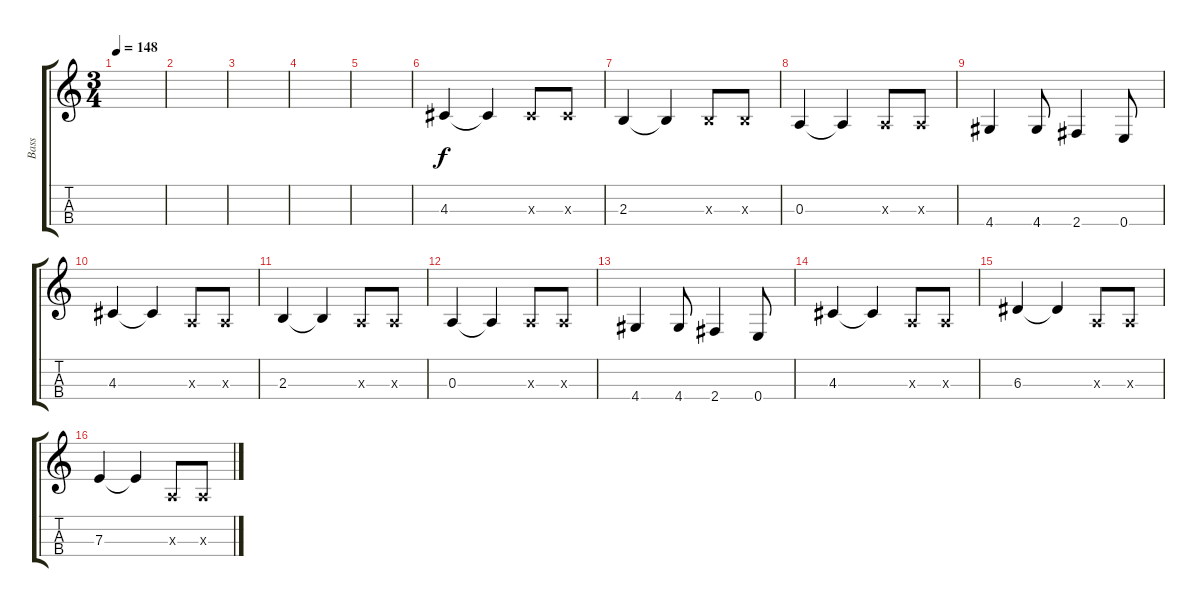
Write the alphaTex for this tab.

\track ("Bass" "Bass") {instrument electricbassfinger}
\staff {score tabs}
\tuning (G3 D3 A2 E2) {hide}
\ts (3 4)
\tempo 148
\clef g2
\ks c
|
|
|
|
|
4.3.4 4.3{t}.4 4.3{x}.8 4.3{x}.8 |
2.3.4 2.3{t}.4 2.3{x}.8 2.3{x}.8 |
0.3.4 0.3{t}.4 0.3{x}.8 0.3{x}.8 |
4.4.4 4.4.8 2.4.4 0.4.8 |
4.3.4 4.3{t}.4 0.3{x}.8 0.3{x}.8 |
2.3.4 2.3{t}.4 0.3{x}.8 0.3{x}.8 |
0.3.4 0.3{t}.4 0.3{x}.8 0.3{x}.8 |
4.4.4 4.4.8 2.4.4 0.4.8 |
4.3.4 4.3{t}.4 0.3{x}.8 0.3{x}.8 |
6.3.4 6.3{t}.4 0.3{x}.8 0.3{x}.8 |
7.3.4 7.3{t}.4 0.3{x}.8 0.3{x}.8
